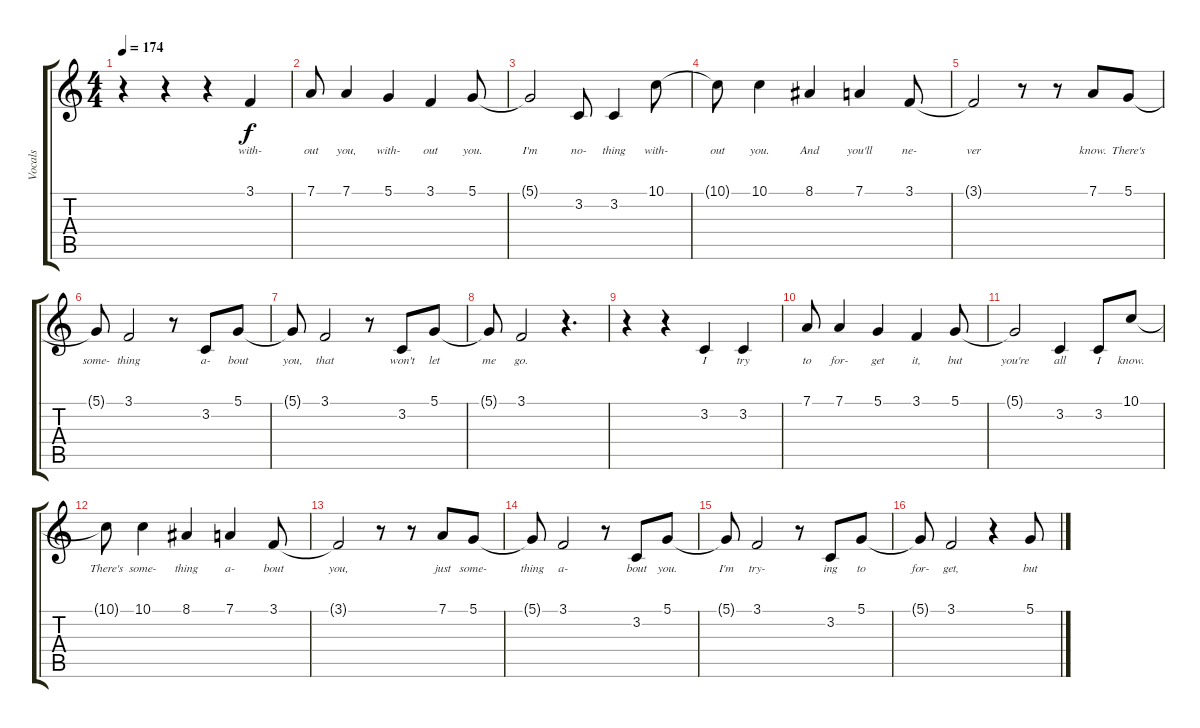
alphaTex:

\track ("Vocals" "Vocals") {instrument viola}
\staff {score tabs}
\tuning (D4 A3 F3 C3 G2 C2) {hide}
\ts (4 4)
\tempo 174
\clef g2
\ks c
r.4{dy f} r.4 r.4 3.1.4{lyrics (0 "with-") lyrics (1 "") lyrics (2 "") lyrics (3 "") lyrics (4 "")} |
7.1.8{lyrics (0 "out") lyrics (1 "") lyrics (2 "") lyrics (3 "") lyrics (4 "")} 7.1.4{lyrics (0 "you,") lyrics (1 "") lyrics (2 "") lyrics (3 "") lyrics (4 "")} 5.1.4{lyrics (0 "with-") lyrics (1 "") lyrics (2 "") lyrics (3 "") lyrics (4 "")} 3.1.4{lyrics (0 "out") lyrics (1 "") lyrics (2 "") lyrics (3 "") lyrics (4 "")} 5.1.8{lyrics (0 "you.") lyrics (1 "") lyrics (2 "") lyrics (3 "") lyrics (4 "")} |
5.1{t}.2{lyrics (0 "I'm") lyrics (1 "") lyrics (2 "") lyrics (3 "") lyrics (4 "")} 3.2.8{lyrics (0 "no-") lyrics (1 "") lyrics (2 "") lyrics (3 "") lyrics (4 "")} 3.2.4{lyrics (0 "thing") lyrics (1 "") lyrics (2 "") lyrics (3 "") lyrics (4 "")} 10.1.8{lyrics (0 "with-") lyrics (1 "") lyrics (2 "") lyrics (3 "") lyrics (4 "")} |
10.1{t}.8{lyrics (0 "out") lyrics (1 "") lyrics (2 "") lyrics (3 "") lyrics (4 "")} 10.1.4{lyrics (0 "you.") lyrics (1 "") lyrics (2 "") lyrics (3 "") lyrics (4 "")} 8.1.4{lyrics (0 "And") lyrics (1 "") lyrics (2 "") lyrics (3 "") lyrics (4 "")} 7.1.4{lyrics (0 "you'll") lyrics (1 "") lyrics (2 "") lyrics (3 "") lyrics (4 "")} 3.1.8{lyrics (0 "ne-") lyrics (1 "") lyrics (2 "") lyrics (3 "") lyrics (4 "")} |
3.1{t}.2{lyrics (0 "ver") lyrics (1 "") lyrics (2 "") lyrics (3 "") lyrics (4 "")} r.8 r.8 7.1.8{lyrics (0 "know.") lyrics (1 "") lyrics (2 "") lyrics (3 "") lyrics (4 "")} 5.1.8{lyrics (0 "There's") lyrics (1 "") lyrics (2 "") lyrics (3 "") lyrics (4 "")} |
5.1{t}.8{lyrics (0 "some-") lyrics (1 "") lyrics (2 "") lyrics (3 "") lyrics (4 "")} 3.1.2{lyrics (0 "thing") lyrics (1 "") lyrics (2 "") lyrics (3 "") lyrics (4 "")} r.8 3.2.8{lyrics (0 "a-") lyrics (1 "") lyrics (2 "") lyrics (3 "") lyrics (4 "")} 5.1.8{lyrics (0 "bout") lyrics (1 "") lyrics (2 "") lyrics (3 "") lyrics (4 "")} |
5.1{t}.8{lyrics (0 "you,") lyrics (1 "") lyrics (2 "") lyrics (3 "") lyrics (4 "")} 3.1.2{lyrics (0 "that") lyrics (1 "") lyrics (2 "") lyrics (3 "") lyrics (4 "")} r.8 3.2.8{lyrics (0 "won't") lyrics (1 "") lyrics (2 "") lyrics (3 "") lyrics (4 "")} 5.1.8{lyrics (0 "let") lyrics (1 "") lyrics (2 "") lyrics (3 "") lyrics (4 "")} |
5.1{t}.8{lyrics (0 "me") lyrics (1 "") lyrics (2 "") lyrics (3 "") lyrics (4 "")} 3.1.2{lyrics (0 "go.") lyrics (1 "") lyrics (2 "") lyrics (3 "") lyrics (4 "")} r.4{d} |
r.4 r.4 3.2.4{lyrics (0 "I") lyrics (1 "") lyrics (2 "") lyrics (3 "") lyrics (4 "")} 3.2.4{lyrics (0 "try") lyrics (1 "") lyrics (2 "") lyrics (3 "") lyrics (4 "")} |
7.1.8{lyrics (0 "to") lyrics (1 "") lyrics (2 "") lyrics (3 "") lyrics (4 "")} 7.1.4{lyrics (0 "for-") lyrics (1 "") lyrics (2 "") lyrics (3 "") lyrics (4 "")} 5.1.4{lyrics (0 "get") lyrics (1 "") lyrics (2 "") lyrics (3 "") lyrics (4 "")} 3.1.4{lyrics (0 "it,") lyrics (1 "") lyrics (2 "") lyrics (3 "") lyrics (4 "")} 5.1.8{lyrics (0 "but") lyrics (1 "") lyrics (2 "") lyrics (3 "") lyrics (4 "")} |
5.1{t}.2{lyrics (0 "you're") lyrics (1 "") lyrics (2 "") lyrics (3 "") lyrics (4 "")} 3.2.4{lyrics (0 "all") lyrics (1 "") lyrics (2 "") lyrics (3 "") lyrics (4 "")} 3.2.8{lyrics (0 "I") lyrics (1 "") lyrics (2 "") lyrics (3 "") lyrics (4 "")} 10.1.8{lyrics (0 "know.") lyrics (1 "") lyrics (2 "") lyrics (3 "") lyrics (4 "")} |
10.1{t}.8{lyrics (0 "There's") lyrics (1 "") lyrics (2 "") lyrics (3 "") lyrics (4 "")} 10.1.4{lyrics (0 "some-") lyrics (1 "") lyrics (2 "") lyrics (3 "") lyrics (4 "")} 8.1.4{lyrics (0 "thing") lyrics (1 "") lyrics (2 "") lyrics (3 "") lyrics (4 "")} 7.1.4{lyrics (0 "a-") lyrics (1 "") lyrics (2 "") lyrics (3 "") lyrics (4 "")} 3.1.8{lyrics (0 "bout") lyrics (1 "") lyrics (2 "") lyrics (3 "") lyrics (4 "")} |
3.1{t}.2{lyrics (0 "you,") lyrics (1 "") lyrics (2 "") lyrics (3 "") lyrics (4 "")} r.8 r.8 7.1.8{lyrics (0 "just") lyrics (1 "") lyrics (2 "") lyrics (3 "") lyrics (4 "")} 5.1.8{lyrics (0 "some-") lyrics (1 "") lyrics (2 "") lyrics (3 "") lyrics (4 "")} |
5.1{t}.8{lyrics (0 "thing") lyrics (1 "") lyrics (2 "") lyrics (3 "") lyrics (4 "")} 3.1.2{lyrics (0 "a-") lyrics (1 "") lyrics (2 "") lyrics (3 "") lyrics (4 "")} r.8 3.2.8{lyrics (0 "bout") lyrics (1 "") lyrics (2 "") lyrics (3 "") lyrics (4 "")} 5.1.8{lyrics (0 "you.") lyrics (1 "") lyrics (2 "") lyrics (3 "") lyrics (4 "")} |
5.1{t}.8{lyrics (0 "I'm") lyrics (1 "") lyrics (2 "") lyrics (3 "") lyrics (4 "")} 3.1.2{lyrics (0 "try-") lyrics (1 "") lyrics (2 "") lyrics (3 "") lyrics (4 "")} r.8 3.2.8{lyrics (0 "ing") lyrics (1 "") lyrics (2 "") lyrics (3 "") lyrics (4 "")} 5.1.8{lyrics (0 "to") lyrics (1 "") lyrics (2 "") lyrics (3 "") lyrics (4 "")} |
5.1{t}.8{lyrics (0 "for-") lyrics (1 "") lyrics (2 "") lyrics (3 "") lyrics (4 "")} 3.1.2{lyrics (0 "get,") lyrics (1 "") lyrics (2 "") lyrics (3 "") lyrics (4 "")} r.4 5.1.8{lyrics (0 "but") lyrics (1 "") lyrics (2 "") lyrics (3 "") lyrics (4 "")}
